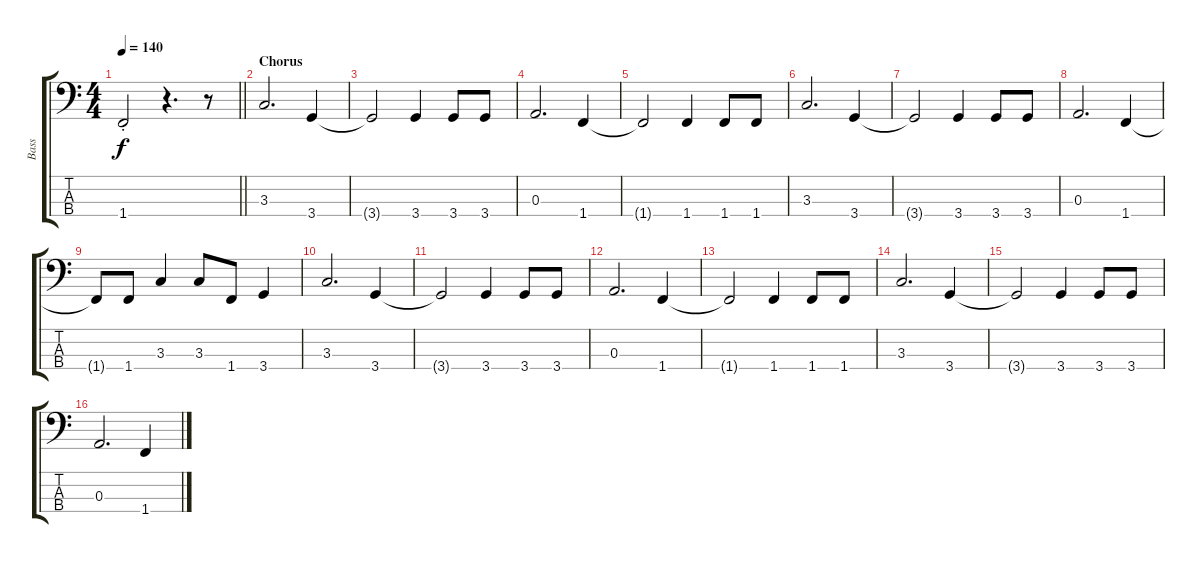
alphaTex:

\track ("Bass" "Bass") {instrument electricbassfinger}
\staff {score tabs}
\tuning (G2 D2 A1 E1) {hide}
\ts (4 4)
\tempo 140
\clef f4
\barLineRight lightlight
\ks c
1.4{st}.2{dy f} r.4{d} r.8 |
\section ("" "Chorus")
3.3.2{d} 3.4.4 |
3.4{t}.2 3.4.4 3.4.8 3.4.8 |
0.3.2{d} 1.4.4 |
1.4{t}.2 1.4.4 1.4.8 1.4.8 |
3.3.2{d} 3.4.4 |
3.4{t}.2 3.4.4 3.4.8 3.4.8 |
0.3.2{d} 1.4.4 |
1.4{t}.8 1.4.8 3.3.4 3.3.8 1.4.8 3.4.4 |
3.3.2{d} 3.4.4 |
3.4{t}.2 3.4.4 3.4.8 3.4.8 |
0.3.2{d} 1.4.4 |
1.4{t}.2 1.4.4 1.4.8 1.4.8 |
3.3.2{d} 3.4.4 |
3.4{t}.2 3.4.4 3.4.8 3.4.8 |
0.3.2{d} 1.4.4
